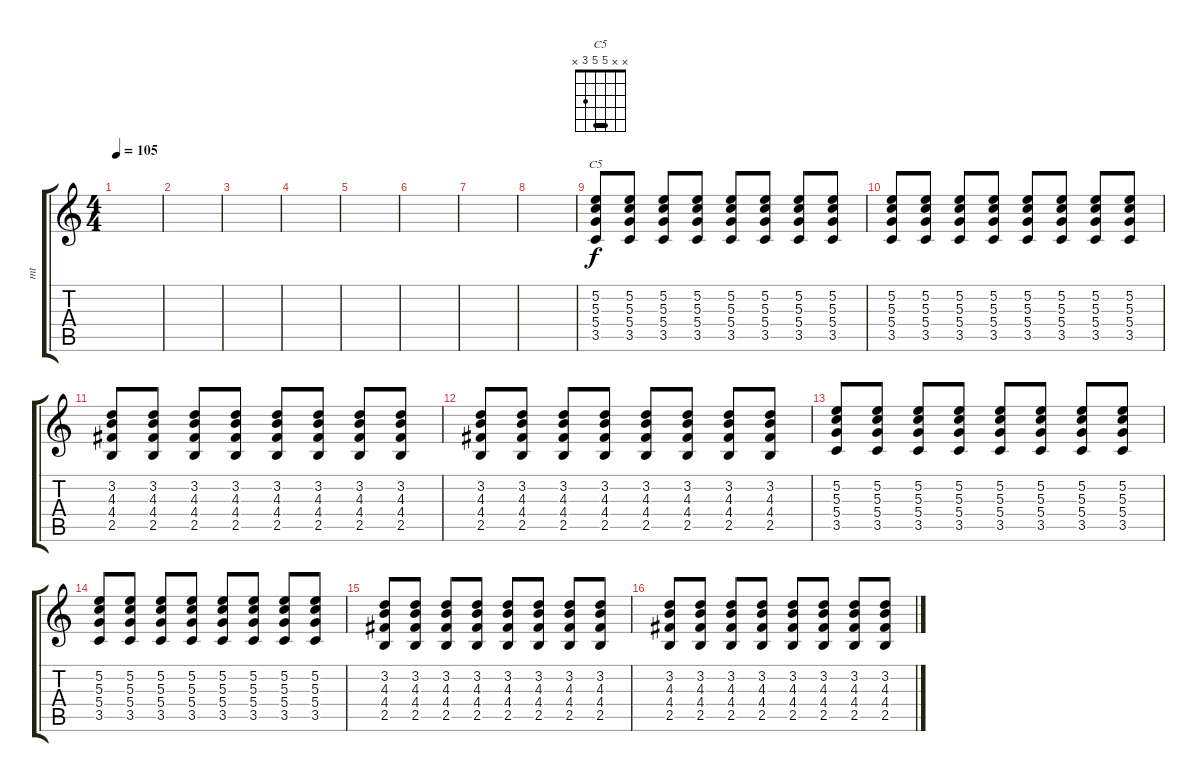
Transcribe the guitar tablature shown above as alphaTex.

\track ("mt" "mt") {instrument distortionguitar}
\staff {score tabs}
\tuning (E4 B3 G3 D3 A2 E2) {hide}
\chord ("C5" x x 5 5 3 x) {barre 5}
\ts (4 4)
\tempo 105
\clef g2
\ks c
|
|
|
|
|
|
|
|
(5.2 5.3 5.4 3.5).8{ch "C5"} (5.2 5.3 5.4 3.5).8 (5.2 5.3 5.4 3.5).8 (5.2 5.3 5.4 3.5).8 (5.2 5.3 5.4 3.5).8 (5.2 5.3 5.4 3.5).8 (5.2 5.3 5.4 3.5).8 (5.2 5.3 5.4 3.5).8 |
(5.2 5.3 5.4 3.5).8 (5.2 5.3 5.4 3.5).8 (5.2 5.3 5.4 3.5).8 (5.2 5.3 5.4 3.5).8 (5.2 5.3 5.4 3.5).8 (5.2 5.3 5.4 3.5).8 (5.2 5.3 5.4 3.5).8 (5.2 5.3 5.4 3.5).8 |
(3.2 4.3 4.4 2.5).8 (3.2 4.3 4.4 2.5).8 (3.2 4.3 4.4 2.5).8 (3.2 4.3 4.4 2.5).8 (3.2 4.3 4.4 2.5).8 (3.2 4.3 4.4 2.5).8 (3.2 4.3 4.4 2.5).8 (3.2 4.3 4.4 2.5).8 |
(3.2 4.3 4.4 2.5).8 (3.2 4.3 4.4 2.5).8 (3.2 4.3 4.4 2.5).8 (3.2 4.3 4.4 2.5).8 (3.2 4.3 4.4 2.5).8 (3.2 4.3 4.4 2.5).8 (3.2 4.3 4.4 2.5).8 (3.2 4.3 4.4 2.5).8 |
(5.2 5.3 5.4 3.5).8 (5.2 5.3 5.4 3.5).8 (5.2 5.3 5.4 3.5).8 (5.2 5.3 5.4 3.5).8 (5.2 5.3 5.4 3.5).8 (5.2 5.3 5.4 3.5).8 (5.2 5.3 5.4 3.5).8 (5.2 5.3 5.4 3.5).8 |
(5.2 5.3 5.4 3.5).8 (5.2 5.3 5.4 3.5).8 (5.2 5.3 5.4 3.5).8 (5.2 5.3 5.4 3.5).8 (5.2 5.3 5.4 3.5).8 (5.2 5.3 5.4 3.5).8 (5.2 5.3 5.4 3.5).8 (5.2 5.3 5.4 3.5).8 |
(3.2 4.3 4.4 2.5).8 (3.2 4.3 4.4 2.5).8 (3.2 4.3 4.4 2.5).8 (3.2 4.3 4.4 2.5).8 (3.2 4.3 4.4 2.5).8 (3.2 4.3 4.4 2.5).8 (3.2 4.3 4.4 2.5).8 (3.2 4.3 4.4 2.5).8 |
(3.2 4.3 4.4 2.5).8 (3.2 4.3 4.4 2.5).8 (3.2 4.3 4.4 2.5).8 (3.2 4.3 4.4 2.5).8 (3.2 4.3 4.4 2.5).8 (3.2 4.3 4.4 2.5).8 (3.2 4.3 4.4 2.5).8 (3.2 4.3 4.4 2.5).8
